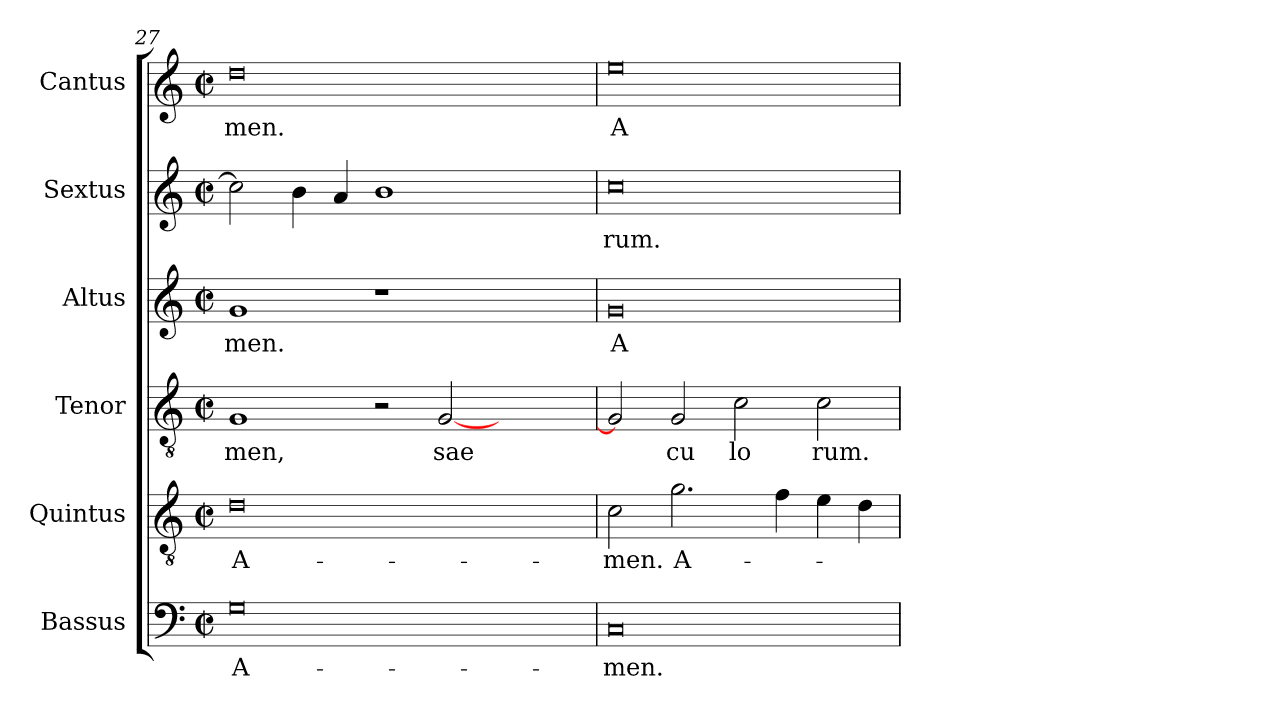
**kern	**text	**kern	**text	**kern	**text	**kern	**text	**kern	**text	**kern	**text
*part6	*part6	*part5	*part5	*part4	*part4	*part3	*part3	*part2	*part2	*part1	*part1
*staff6	*staff6	*staff5	*staff5	*staff4	*staff4	*staff3	*staff3	*staff2	*staff2	*staff1	*staff1
*I"Bassus	*	*I"Quintus	*	*I"Tenor	*	*I"Altus	*	*I"Sextus	*	*I"Cantus	*
*clefF4	*	*clefGv2	*	*clefGv2	*	*clefG2	*	*clefG2	*	*clefG2	*
*M2/2	*	*M2/2	*	*M2/2	*	*M2/2	*	*M2/2	*	*M2/2	*
*met(c|)	*	*met(c|)	*	*met(c|)	*	*met(c|)	*	*met(c|)	*	*met(c|)	*
=27	=27	=27	=27	=27	=27	=27	=27	=27	=27	=27	=27
!	!LO:LY:b:cj	!	!LO:LY:b:cj	!	!LO:LY:b:cj	!	!LO:LY:b:cj	!	!	!	!LO:LY:b:cj
0G	A-	0d	A-	1G	men,	1g	men.	2cc\]	.	0dd	men.
.	.	.	.	.	.	.	.	4b\	.	.	.
.	.	.	.	.	.	.	.	4a/	.	.	.
!	!	!	!	!	!	!LO:N:vis=1	!	!	!	!	!
.	.	.	.	2r	.	0r	.	1b	.	.	.
!	!	!	!	!	!LO:LY:b	!	!	!	!	!	!
.	.	.	.	[<2G/	sae	.	.	.	.	.	.
1ryy	.	1ryy	.	1ryy	.	.	.	1ryy	.	1ryy	.
=28	=28	=28	=28	=28	=28	=28	=28	=28	=28	=28	=28
!	!LO:LY:b:cj	!	!LO:LY:b:cj	!	!	!	!LO:LY:b:cj	!	!LO:LY:b:cj	!	!LO:LY:b:cj
0C	-men.	2c\	-men.	2G/]	.	0g	A	0cc	-rum.	0ee	A
!	!	!	!LO:LY:b:cj	!	!LO:LY:b:cj	!	!	!	!	!	!
.	.	2.g\	A-	2G/	cu	.	.	.	.	.	.
!	!	!	!	!	!LO:LY:b:cj	!	!	!	!	!	!
.	.	.	.	2c\	lo	.	.	.	.	.	.
.	.	4f\	.	.	.	.	.	.	.	.	.
!	!	!	!	!	!LO:LY:b:cj	!	!	!	!	!	!
.	.	4e\	.	2c\	rum.	.	.	.	.	.	.
.	.	4d\	.	.	.	.	.	.	.	.	.
=	=	=	=	=	=	=	=	=	=	=	=
*-	*-	*-	*-	*-	*-	*-	*-	*-	*-	*-	*-
